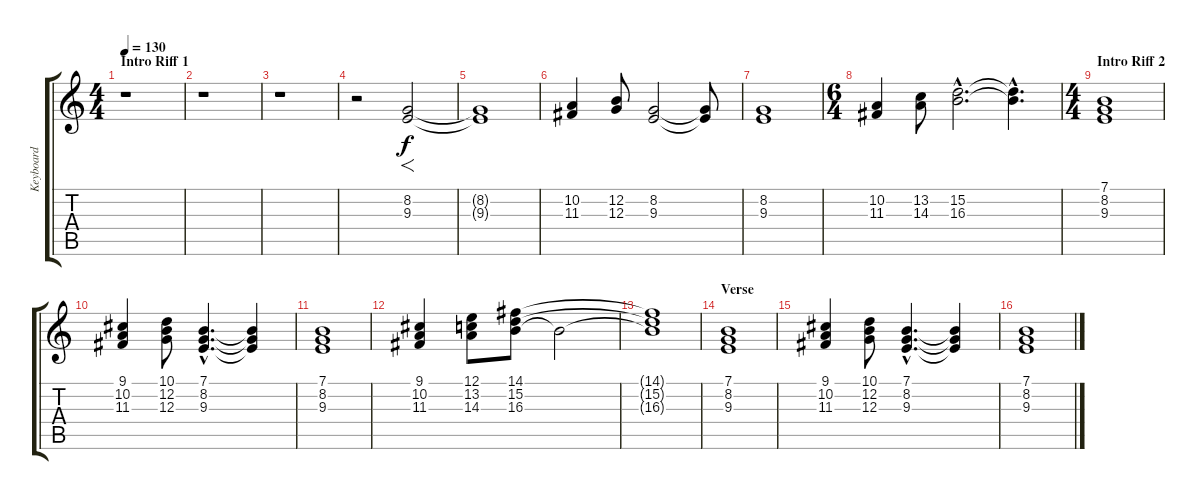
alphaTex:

\track ("Keyboard" "Keyboard") {instrument drawbarorgan}
\staff {score tabs}
\tuning (E4 B3 G3 D3 A2 E2) {hide}
\ts (4 4)
\section ("" "Intro Riff 1")
\tempo 130
\clef g2
\ks c
r.1{dy f instrument drawbarorgan} |
r.1 |
r.1 |
r.2{volume 8} (8.2 9.3).2{f} |
(8.2{t} 9.3{t}).1 |
(10.2 11.3).4 (12.2 12.3).8 (8.2 9.3).2 (8.2{t} 9.3{t}).8 |
(8.2 9.3).1 |
\ts (6 4)
(10.2 11.3).4 (13.2 14.3).8 (15.2{hac} 16.3{hac}).2{d} (15.2{hac t} 16.3{hac t}).4{d} |
\ts (4 4)
\section ("" "Intro Riff 2")
(7.1 8.2 9.3).1{volume 13} |
(9.1 10.2 11.3).4 (10.1 12.2 12.3).8 (7.1{hac} 8.2{hac} 9.3{hac}).4{d} (7.1{t} 8.2{t} 9.3{t}).4 |
(7.1 8.2 9.3).1 |
(9.1 10.2 11.3).4 (12.1 13.2 14.3).8 (14.1 15.2 16.3).8 16.3{t}.2 |
(14.1{t} 15.2{t} 16.3{t}).1 |
\section ("" "Verse")
(7.1 8.2 9.3).1 |
(9.1 10.2 11.3).4 (10.1 12.2 12.3).8 (7.1{hac} 8.2{hac} 9.3{hac}).4{d} (7.1{t} 8.2{t} 9.3{t}).4 |
(7.1 8.2 9.3).1
